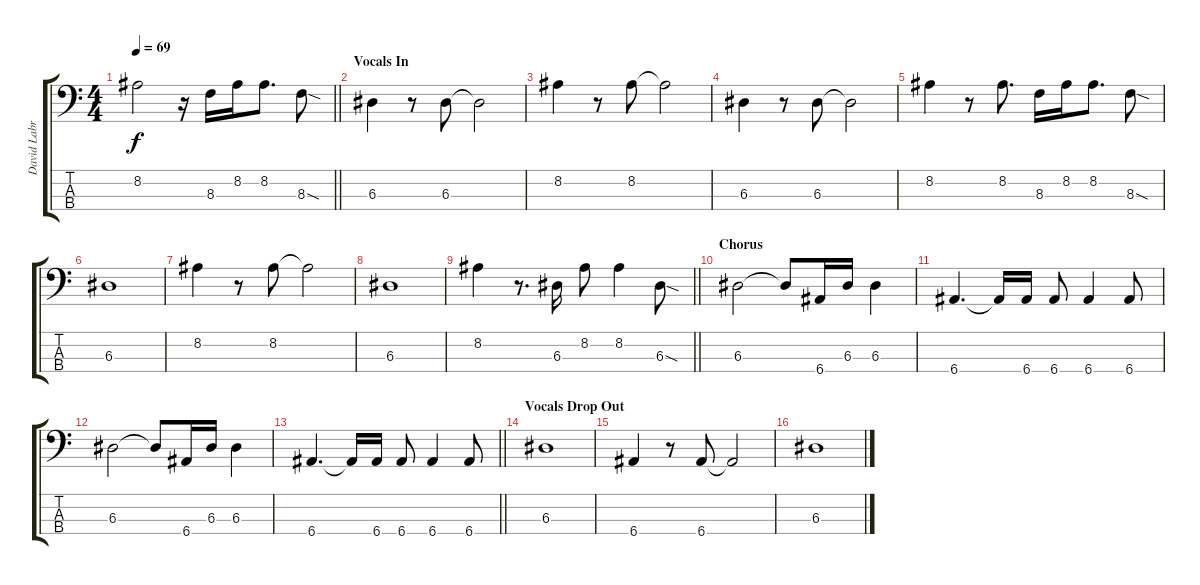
\track ("David Labruyere" "David Labr") {instrument electricbassfinger}
\staff {score tabs}
\tuning (G2 D2 A1 E1) {hide}
\ts (4 4)
\tempo 69
\clef f4
\barLineRight lightlight
\ks c
8.2.2{dy f} r.16 8.3.16 8.2.16 8.2.8{d} 8.3{sod}.8 |
\section ("" "Vocals In")
6.3.4 r.8 6.3.8 6.3{t}.2 |
8.2.4 r.8 8.2.8 8.2{t}.2 |
6.3.4 r.8 6.3.8 6.3{t}.2 |
8.2.4 r.8 8.2.8{d} 8.3.16 8.2.16 8.2.8{d} 8.3{sod}.8 |
6.3.1 |
8.2.4 r.8 8.2.8 8.2{t}.2 |
6.3.1 |
\barLineRight lightlight
8.2.4 r.8{d} 6.3.16 8.2.8 8.2.4 6.3{sod}.8 |
\section ("" "Chorus")
6.3.2 6.3{t}.8 6.4.16 6.3.16 6.3.4 |
6.4.4{d} 6.4{t}.16 6.4.16 6.4.8 6.4.4 6.4.8 |
6.3.2 6.3{t}.8 6.4.16 6.3.16 6.3.4 |
\barLineRight lightlight
6.4.4{d} 6.4{t}.16 6.4.16 6.4.8 6.4.4 6.4.8 |
\section ("" "Vocals Drop Out")
6.3.1 |
6.4.4 r.8 6.4.8 6.4{t}.2 |
6.3.1
